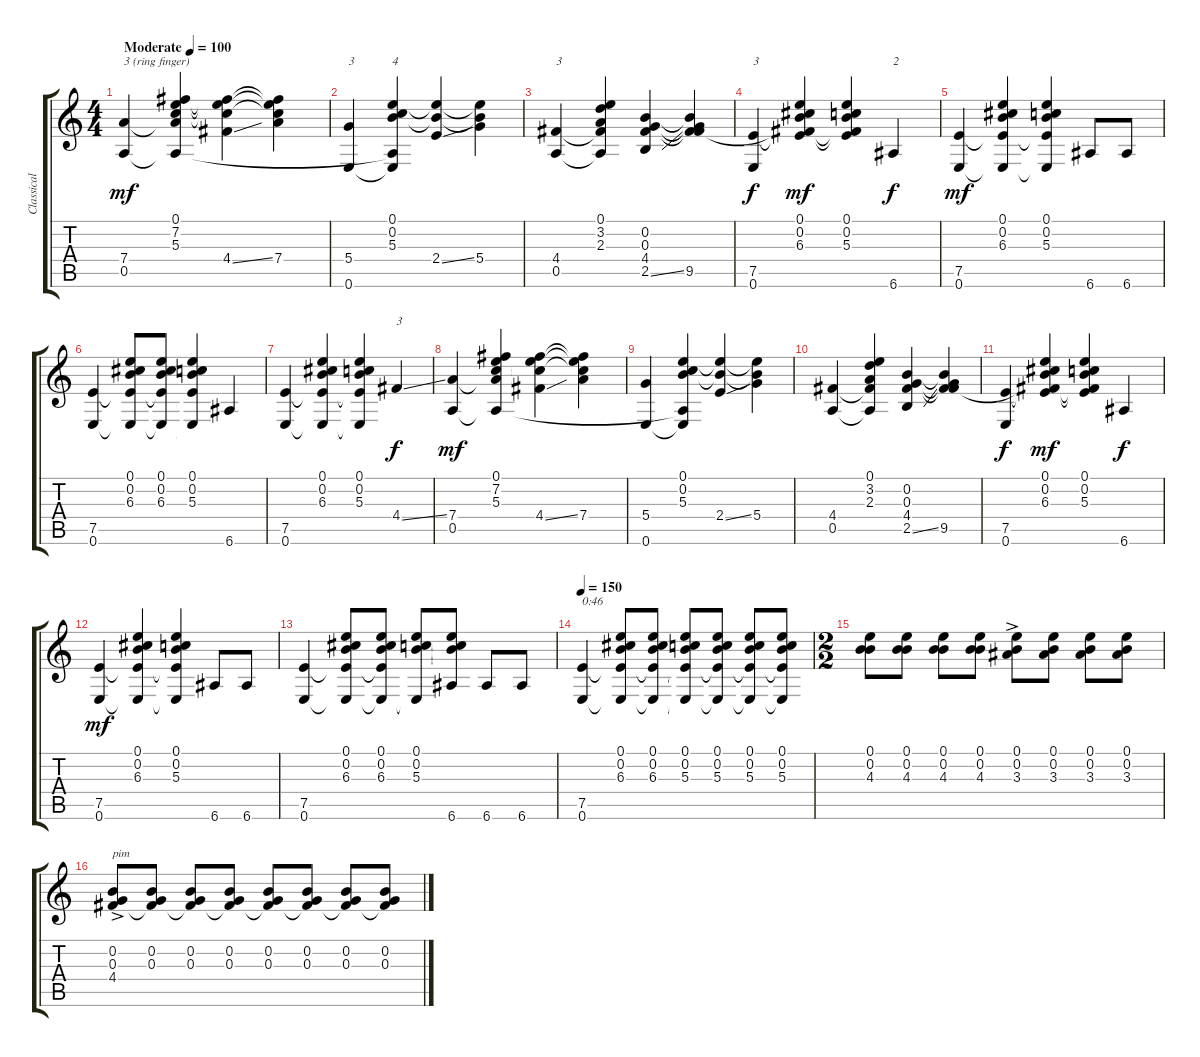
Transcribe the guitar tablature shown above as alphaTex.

\track ("Classical guitar" "Classical ") {instrument acousticguitarnylon}
\staff {score tabs}
\tuning (E4 B3 G3 D3 A2 E2) {hide}
\ts (4 4)
\tempo (100 "Moderate")
\clef g2
\ks c
(7.4 0.5).4{txt "3 (ring finger)" dy mf instrument acousticguitarnylon} (0.1 7.2 5.3 7.4{t} 0.5{t}).4 (0.1{t} 7.2{t} 5.3{t} 4.4{ss}).4 (0.1{t} 7.2{t} 5.3{t} 7.4).4 |
(5.4 0.6).4{txt "3"} (0.1 0.2 5.3 0.5{t} 0.6{t}).4{txt "4"} (0.1{t} 0.2{t} 2.4{ss}).4 (0.1{t} 0.2{t} 5.4).4 |
(4.4 0.5).4{txt "3"} (0.1 3.2 2.3 4.4{t} 0.5{t}).4 (0.2 0.3 4.4 2.5{ss}).4 (0.2{t} 0.3{t} 4.4{t} 9.5).4 |
(7.5 0.6).4{txt "3" dy f} (0.1 0.2 6.3 4.4{t} 7.5{t}).4{dy mf} (0.1 0.2 5.3 4.4{t} 7.5{t}).4 6.6.4{txt "2" dy f} |
(7.5 0.6).4{dy mf} (0.1 0.2 6.3 7.5{t} 0.6{t}).4 (0.1 0.2 5.3 7.5{t} 0.6{t}).4 6.6.8 6.6.8 |
(7.5 0.6).4 (0.1 0.2 6.3 7.5{t} 0.6{t}).8 (0.1 0.2 6.3 7.5{t} 0.6{t}).8 (0.1 0.2 5.3 7.5{t} 0.6{t}).4 6.6.4 |
(7.5 0.6).4 (0.1 0.2 6.3 7.5{t} 0.6{t}).4 (0.1 0.2 5.3 7.5{t} 0.6{t}).4 4.4{ss}.4{txt "3" dy f} |
(7.4 0.5).4{dy mf} (0.1 7.2 5.3 7.4{t} 0.5{t}).4 (0.1{t} 7.2{t} 5.3{t} 4.4{ss}).4 (0.1{t} 7.2{t} 5.3{t} 7.4).4 |
(5.4 0.6).4 (0.1 0.2 5.3 0.5{t} 0.6{t}).4 (0.1{t} 0.2{t} 2.4{ss}).4 (0.1{t} 0.2{t} 5.4).4 |
(4.4 0.5).4 (0.1 3.2 2.3 4.4{t} 0.5{t}).4 (0.2 0.3 4.4 2.5{ss}).4 (0.2{t} 0.3{t} 4.4{t} 9.5).4 |
(7.5 0.6).4{dy f} (0.1 0.2 6.3 4.4{t} 7.5{t}).4{dy mf} (0.1 0.2 5.3 4.4{t} 7.5{t}).4 6.6.4{dy f} |
(7.5 0.6).4{dy mf} (0.1 0.2 6.3 7.5{t} 0.6{t}).4 (0.1 0.2 5.3 7.5{t} 0.6{t}).4 6.6.8 6.6.8 |
(7.5 0.6).4 (0.1 0.2 6.3 7.5{t} 0.6{t}).8 (0.1 0.2 6.3 7.5{t} 0.6{t}).8 (0.1 0.2 5.3 0.6{t}).8 (0.1{t} 0.2{t} 5.3{t} 6.6).8 6.6.8 6.6.8 |
\tempo 150
(7.5 0.6).4{txt "0:46"} (0.1 0.2 6.3 7.5{t} 0.6{t}).8 (0.1 0.2 6.3 7.5{t} 0.6{t}).8 (0.1 0.2 5.3 7.5{t} 0.6{t}).8 (0.1 0.2 5.3 7.5{t} 0.6{t}).8 (0.1 0.2 5.3 7.5{t} 0.6{t}).8 (0.1 0.2 5.3 7.5{t} 0.6{t}).8 |
\ts (2 2)
(0.1 0.2 4.3).8 (0.1 0.2 4.3).8 (0.1 0.2 4.3).8 (0.1 0.2 4.3).8 (0.1{ac} 0.2{ac} 3.3{ac}).8 (0.1 0.2 3.3).8 (0.1 0.2 3.3).8 (0.1 0.2 3.3).8 |
(0.2 0.3 4.4{ac}).8{txt "pim"} (0.2 0.3 4.4{t}).8 (0.2 0.3 4.4{t}).8 (0.2 0.3 4.4{t}).8 (0.2 0.3 4.4{t}).8 (0.2 0.3 4.4{t}).8 (0.2 0.3 4.4{t}).8 (0.2 0.3 4.4{t}).8
